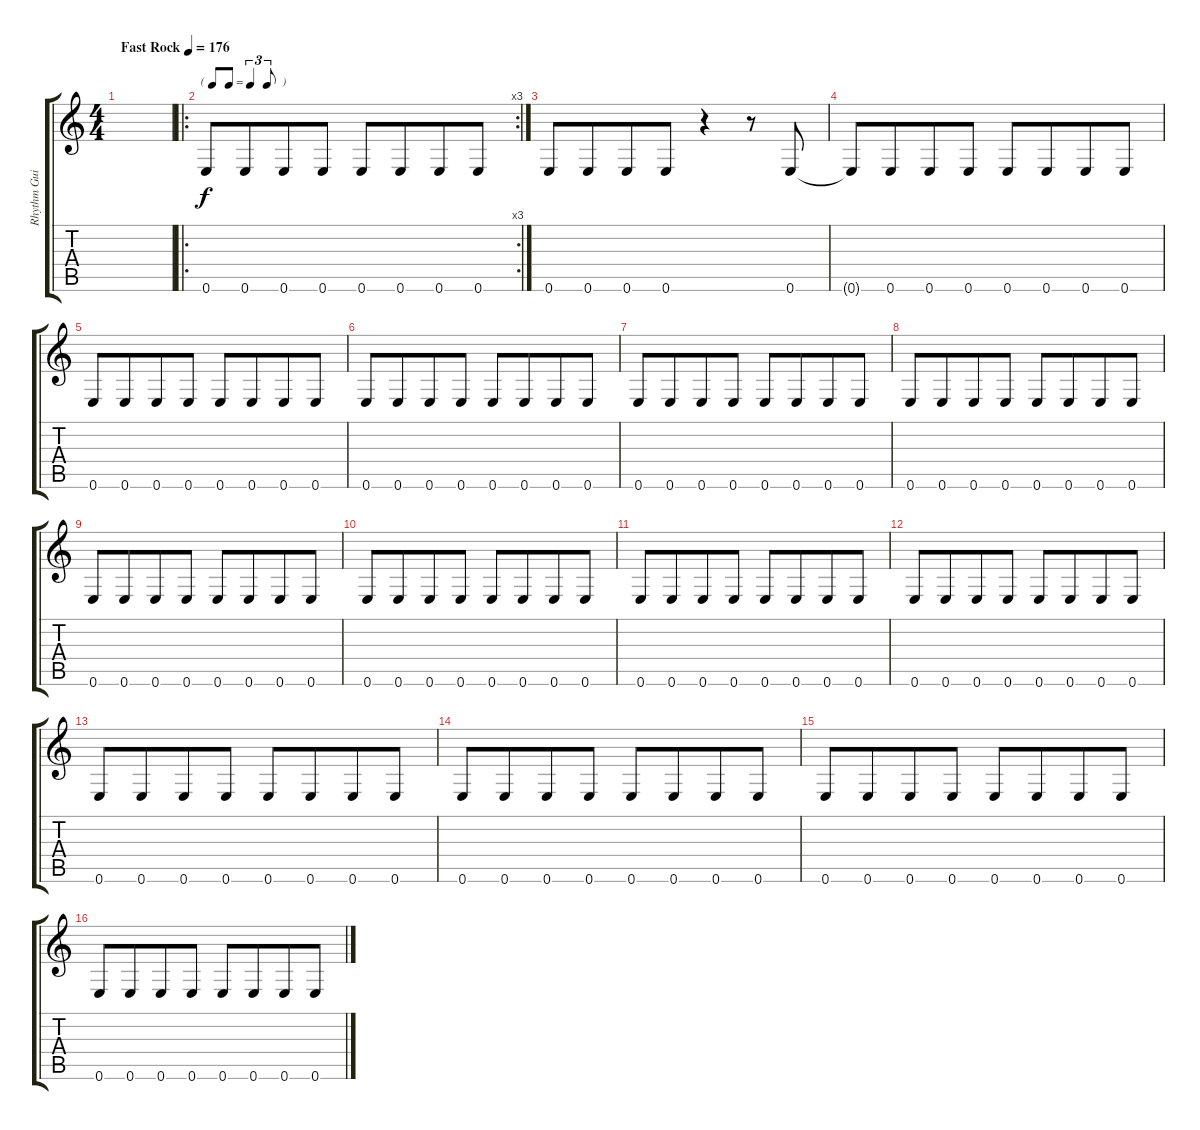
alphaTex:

\track ("Rhythm Guitar" "Rhythm Gui") {instrument overdrivenguitar}
\staff {score tabs}
\tuning (E4 B3 G3 D3 A2 E2) {hide}
\ts (4 4)
\tempo (176 "Fast Rock")
\clef g2
\ks c
|
\ro
\rc 3
\tf triplet8th
0.6.8 0.6.8{beam merge} 0.6.8 0.6.8 0.6.8 0.6.8{beam merge} 0.6.8 0.6.8 |
0.6.8 0.6.8{beam merge} 0.6.8 0.6.8 r.4 r.8 0.6.8 |
0.6{t}.8 0.6.8{beam merge} 0.6.8 0.6.8 0.6.8 0.6.8{beam merge} 0.6.8 0.6.8 |
0.6.8 0.6.8{beam merge} 0.6.8 0.6.8 0.6.8 0.6.8{beam merge} 0.6.8 0.6.8 |
0.6.8 0.6.8{beam merge} 0.6.8 0.6.8 0.6.8 0.6.8{beam merge} 0.6.8 0.6.8 |
0.6.8 0.6.8{beam merge} 0.6.8 0.6.8 0.6.8 0.6.8{beam merge} 0.6.8 0.6.8 |
0.6.8 0.6.8{beam merge} 0.6.8 0.6.8 0.6.8 0.6.8{beam merge} 0.6.8 0.6.8 |
0.6.8 0.6.8{beam merge} 0.6.8 0.6.8 0.6.8 0.6.8{beam merge} 0.6.8 0.6.8 |
0.6.8 0.6.8{beam merge} 0.6.8 0.6.8 0.6.8 0.6.8{beam merge} 0.6.8 0.6.8 |
0.6.8 0.6.8{beam merge} 0.6.8 0.6.8 0.6.8 0.6.8{beam merge} 0.6.8 0.6.8 |
0.6.8 0.6.8{beam merge} 0.6.8 0.6.8 0.6.8 0.6.8{beam merge} 0.6.8 0.6.8 |
0.6.8 0.6.8{beam merge} 0.6.8 0.6.8 0.6.8 0.6.8{beam merge} 0.6.8 0.6.8 |
0.6.8 0.6.8{beam merge} 0.6.8 0.6.8 0.6.8 0.6.8{beam merge} 0.6.8 0.6.8 |
0.6.8 0.6.8{beam merge} 0.6.8 0.6.8 0.6.8 0.6.8{beam merge} 0.6.8 0.6.8 |
0.6.8 0.6.8{beam merge} 0.6.8 0.6.8 0.6.8 0.6.8{beam merge} 0.6.8 0.6.8
